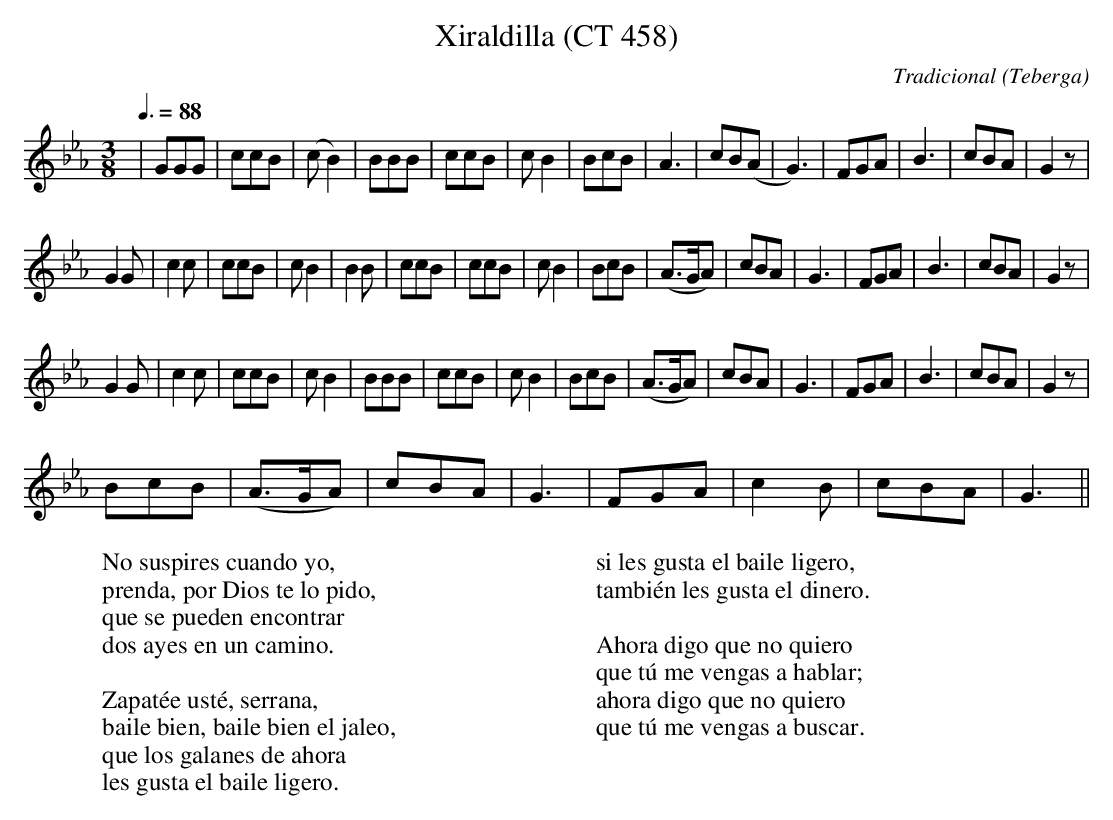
X:1
T:Xiraldilla (CT 458)
C:Tradicional
O:Teberga
M:3/8
L:1/8
Q:3/8=88
W:No suspires cuando yo,
W:prenda, por Dios te lo pido,
W:que se pueden encontrar
W:dos ayes en un camino.
W:
W:Zapatée usté, serrana,
W:baile bien, baile bien el jaleo,
W:que los galanes de ahora
W:les gusta el baile ligero.
W:
W:si les gusta el baile ligero,
W:también les gusta el dinero.
W:
W:Ahora digo que no quiero
W:que tú me vengas a hablar;
W:ahora digo que no quiero
W:que tú me vengas a buscar.
K:Cm
|GGG|ccB|(c B2)|BBB|ccB|c B2|BcB|A3|cB(A|G3)|FGA|B3|cBA|G2 z|
G2 G|c2 c|ccB|c B2|B2 B|ccB|ccB|c B2|BcB|(A>GA)|cBA|G3|FGA|B3|cBA|G2 z|
G2 G|c2 c|ccB|c B2|BBB|ccB|c B2|BcB|(A>GA)|cBA|G3|FGA|B3|cBA|G2 z|
BcB|(A>GA)|cBA|G3|FGA|c2 B|cBA|G3||
